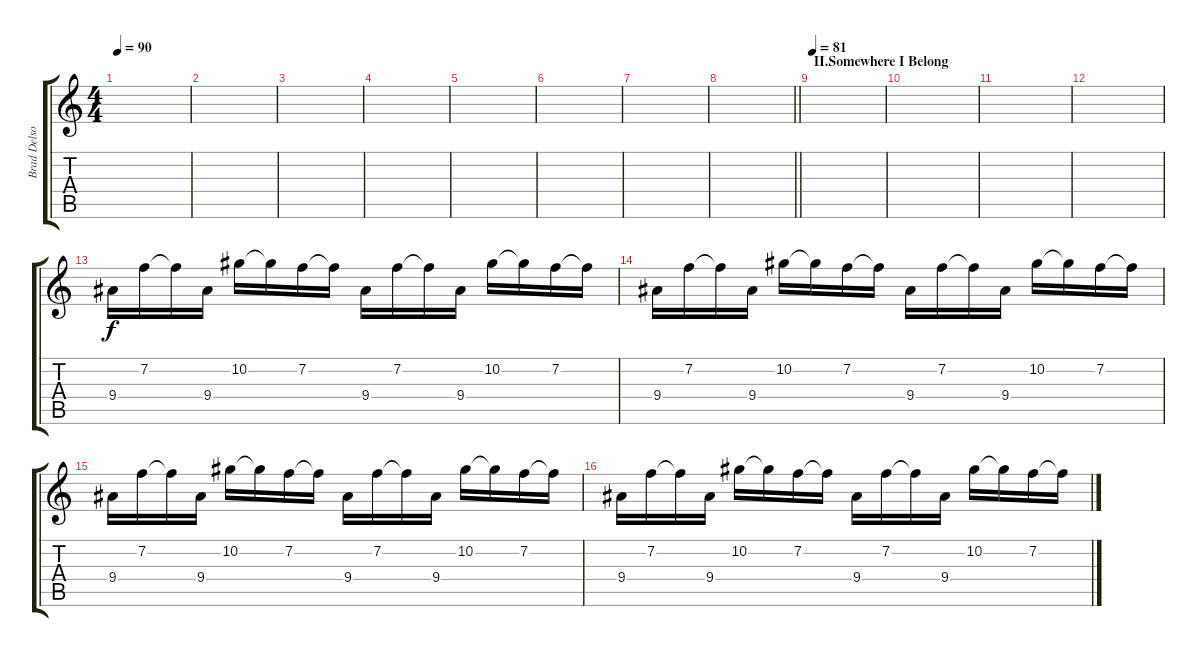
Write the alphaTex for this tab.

\track ("Brad Delson - Guitar 2" "Brad Delso") {instrument distortionguitar}
\staff {score tabs}
\tuning (Eb4 Bb3 Gb3 Db3 Ab2 Eb2) {hide}
\ts (4 4)
\tempo 90
\clef g2
\ks c
|
|
|
|
|
|
|
\barLineRight lightlight
|
\section ("" "II.Somewhere I Belong")
\tempo 81
|
|
|
|
9.4.16{instrument electricguitarclean} 7.2.16 7.2{t}.16 9.4.16 10.2.16 10.2{t}.16 7.2.16 7.2{t}.16 9.4.16 7.2.16 7.2{t}.16 9.4.16 10.2.16 10.2{t}.16 7.2.16 7.2{t}.16 |
9.4.16 7.2.16 7.2{t}.16 9.4.16 10.2.16 10.2{t}.16 7.2.16 7.2{t}.16 9.4.16 7.2.16 7.2{t}.16 9.4.16 10.2.16 10.2{t}.16 7.2.16 7.2{t}.16 |
9.4.16 7.2.16 7.2{t}.16 9.4.16 10.2.16 10.2{t}.16 7.2.16 7.2{t}.16 9.4.16 7.2.16 7.2{t}.16 9.4.16 10.2.16 10.2{t}.16 7.2.16 7.2{t}.16 |
9.4.16 7.2.16 7.2{t}.16 9.4.16 10.2.16 10.2{t}.16 7.2.16 7.2{t}.16 9.4.16 7.2.16 7.2{t}.16 9.4.16 10.2.16 10.2{t}.16 7.2.16 7.2{t}.16
